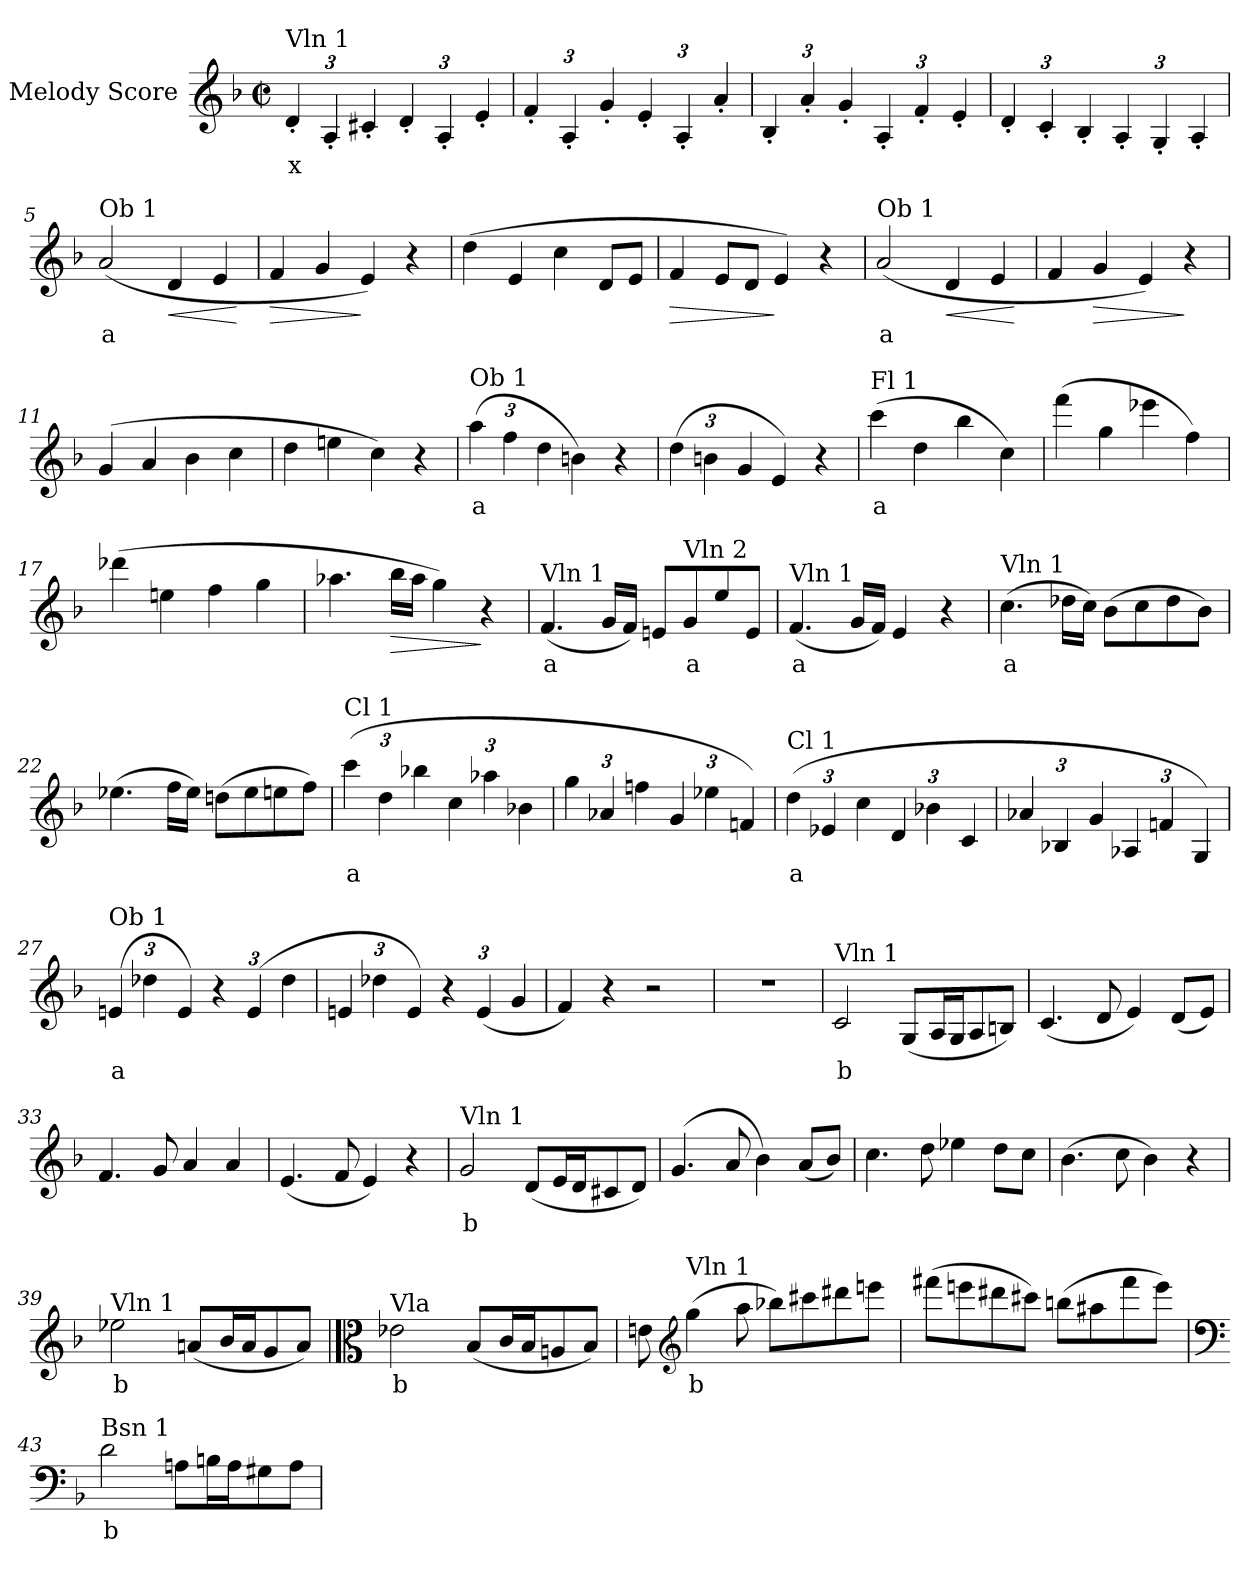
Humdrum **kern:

**kern	**text	**dynam
*part1	*part1	*part1
*staff1	*staff1	*staff1
*I"Melody Score	*	*
*k[b-]	*	*
*M2/2	*	*
*met(c|)	*	*
*Xbrackettup	*	*
=1	=1	=1
!LO:TX:a:t=Vln 1	!	!
!	!LO:LY:b:color=#FF0000	!
6d'/	x	.
6A'/	.	.
6c#X'/	.	.
6d'/	.	.
6A'/	.	.
6e'/	.	.
=2	=2	=2
6f'/	.	.
6A'/	.	.
6g'/	.	.
6e'/	.	.
6A'/	.	.
6a'/	.	.
=3	=3	=3
6B-'/	.	.
6a'/	.	.
6g'/	.	.
6A'/	.	.
6f'/	.	.
6e'/	.	.
=4	=4	=4
6d'/	.	.
6c'/	.	.
6B-'/	.	.
6A'/	.	.
6G'/	.	.
6A'/	.	.
=5	=5	=5
!LO:TX:a:t=Ob 1	!	!
!	!LO:LY:b:color=#FF0000	!
(2a/	a	.
!	!	!LO:HP:b
4d/	.	<
4e/	.	.
.	.	[
=6	=6	=6
!	!	!LO:HP:b
4f/	.	>
4g/	.	.
4e/)	.	]
4r	.	.
=7	=7	=7
(4dd\	.	.
4e/	.	.
4cc\	.	.
8d/L	.	.
8e/J	.	.
=8	=8	=8
!	!	!LO:HP:b
4f/	.	>
8e/L	.	.
8d/J	.	.
4e/)	.	]
4r	.	.
=9	=9	=9
!LO:TX:a:t=Ob 1	!	!
!	!LO:LY:b:color=#FF0000	!
(2a/	a	.
!	!	!LO:HP:b
4d/	.	<
4e/	.	.
.	.	[
=10	=10	=10
4f/	.	.
!	!	!LO:HP:b
4g/	.	>
4e/)	.	.
4r	.	]
=11	=11	=11
(4g/	.	.
4a/	.	.
4b-\	.	.
4cc\	.	.
=12	=12	=12
4dd\	.	.
4een\	.	.
4cc\)	.	.
4r	.	.
=13	=13	=13
!LO:TX:a:t=Ob 1	!	!
!	!LO:LY:b:color=#FF0000	!
(6aa\	a	.
6ff\	.	.
6dd\	.	.
4bn\)	.	.
4r	.	.
=14	=14	=14
(6dd\	.	.
6bn\	.	.
6g/	.	.
4e/)	.	.
4r	.	.
=15	=15	=15
!LO:TX:a:t=Fl 1	!	!
!	!LO:LY:b:color=#FF0000	!
(4ccc\	a	.
4dd\	.	.
4bb-\	.	.
4cc\)	.	.
=16	=16	=16
(4fff\	.	.
4gg\	.	.
4eee-X\	.	.
4ff\)	.	.
=17	=17	=17
(4ddd-X\	.	.
4een\	.	.
4ff\	.	.
4gg\	.	.
=18	=18	=18
4.aa-X\	.	.
!	!	!LO:HP:b
16bb-\LL	.	>
16aa-\JJ	.	.
4gg\)	.	.
4r	.	]
=19	=19	=19
!LO:TX:a:t=Vln 1	!	!
!	!LO:LY:b:color=#FF0000	!
(4.f/	a	.
16g/LL	.	.
16f/JJ)	.	.
8en/L	.	.
!LO:TX:a:t=Vln 2	!	!
!	!LO:LY:b:color=#FF0000	!
8g/	a	.
8ee/	.	.
8e/J	.	.
=20	=20	=20
!LO:TX:a:t=Vln 1	!	!
!	!LO:LY:b:color=#FF0000	!
(4.f/	a	.
16g/LL	.	.
16f/JJ)	.	.
4e/	.	.
4r	.	.
=21	=21	=21
!LO:TX:a:t=Vln 1	!	!
!	!LO:LY:b:color=#FF0000	!
(4.cc\	a	.
16dd-X\LL	.	.
16cc\JJ)	.	.
(8b-\L	.	.
8cc\	.	.
8dd-\	.	.
8b-\J)	.	.
=22	=22	=22
(4.ee-X\	.	.
16ff\LL	.	.
16ee-\JJ)	.	.
(8ddn\L	.	.
8ee-\	.	.
8een\	.	.
8ff\J)	.	.
=23	=23	=23
!LO:TX:a:t=Cl 1	!	!
!	!LO:LY:b:color=#FF0000	!
(6ccc\	a	.
6dd\	.	.
6bb-X\	.	.
6cc\	.	.
6aa-X\	.	.
6b-X\	.	.
=24	=24	=24
6gg\	.	.
6a-X/	.	.
6ffn\	.	.
6g/	.	.
6ee-X\	.	.
6fn/)	.	.
=25	=25	=25
!LO:TX:a:t=Cl 1	!	!
!	!LO:LY:b:color=#FF0000	!
(6dd\	a	.
6e-X/	.	.
6cc\	.	.
6d/	.	.
6b-X\	.	.
6c/	.	.
=26	=26	=26
6a-X/	.	.
6B-X/	.	.
6g/	.	.
6A-X/	.	.
6fn/	.	.
6G/)	.	.
=27	=27	=27
!LO:TX:a:t=Ob 1	!	!
!	!LO:LY:b:color=#FF0000	!
(6en/	a	.
6dd-X\	.	.
6e/)	.	.
6r	.	.
(6e/	.	.
6dd-\	.	.
=28	=28	=28
6en/	.	.
6dd-X\	.	.
6e/)	.	.
6r	.	.
(6e/	.	.
6g/	.	.
=29	=29	=29
4f/)	.	.
4r	.	.
2r	.	.
=30	=30	=30
1r	.	.
=31	=31	=31
!LO:TX:a:t=Vln 1	!	!
!	!LO:LY:b:color=#FF0000	!
2c/	b	.
(8G/L	.	.
16A/L	.	.
16G/J	.	.
8A/	.	.
8Bn/J)	.	.
=32	=32	=32
(4.c/	.	.
8d/	.	.
4e/)	.	.
(8d/L	.	.
8e/J)	.	.
=33	=33	=33
4.f/	.	.
8g/	.	.
4a/	.	.
4a/	.	.
=34	=34	=34
(4.e/	.	.
8f/	.	.
4e/)	.	.
4r	.	.
=35	=35	=35
!LO:TX:a:t=Vln 1	!	!
!	!LO:LY:b:color=#FF0000	!
2g/	b	.
(8d/L	.	.
16e/L	.	.
16d/J	.	.
8c#X/	.	.
8d/J)	.	.
=36	=36	=36
(4.g/	.	.
8a/	.	.
4b-\)	.	.
(8a/L	.	.
8b-/J)	.	.
=37	=37	=37
4.cc\	.	.
8dd\	.	.
4ee-X\	.	.
8dd\L	.	.
8cc\J	.	.
=38	=38	=38
(4.b-\	.	.
8cc\	.	.
4b-\)	.	.
4r	.	.
=39	=39	=39
!LO:TX:a:t=Vln 1	!	!
!	!LO:LY:b:color=#FF0000	!
2ee-X\	b	.
(8an/L	.	.
16b-/L	.	.
16a/J	.	.
8g/	.	.
8a/J)	.	.
=40	=40	=40
*clefC3	*	*
!LO:TX:a:t=Vla	!	!
!	!LO:LY:b:color=#FF0000	!
2e-X\	b	.
(8B-/L	.	.
16c/L	.	.
16B-/J	.	.
8An/	.	.
8B-/J)	.	.
=41	=41	=41
8en\	.	.
*clefG2	*	*
!LO:TX:a:t=Vln 1	!	!
!	!LO:LY:b:color=#FF0000	!
(4gg\	b	.
8aa\	.	.
8bb-X\L)	.	.
8ccc#X\	.	.
8ddd#X\	.	.
8eeen\J	.	.
=42	=42	=42
(8fff#X\L	.	.
8eeen\	.	.
8ddd#X\	.	.
8ccc#X\J)	.	.
(8bbn\L	.	.
8aa#X\	.	.
8fff#\	.	.
8eee\J)	.	.
=43	=43	=43
*clefF4	*	*
!LO:TX:a:t=Bsn 1	!	!
!	!LO:LY:b:color=#FF0000	!
2d\	b	.
8An\L	.	.
16Bn\L	.	.
16A\J	.	.
8G#X\	.	.
8A\J	.	.
=	=	=
*-	*-	*-
